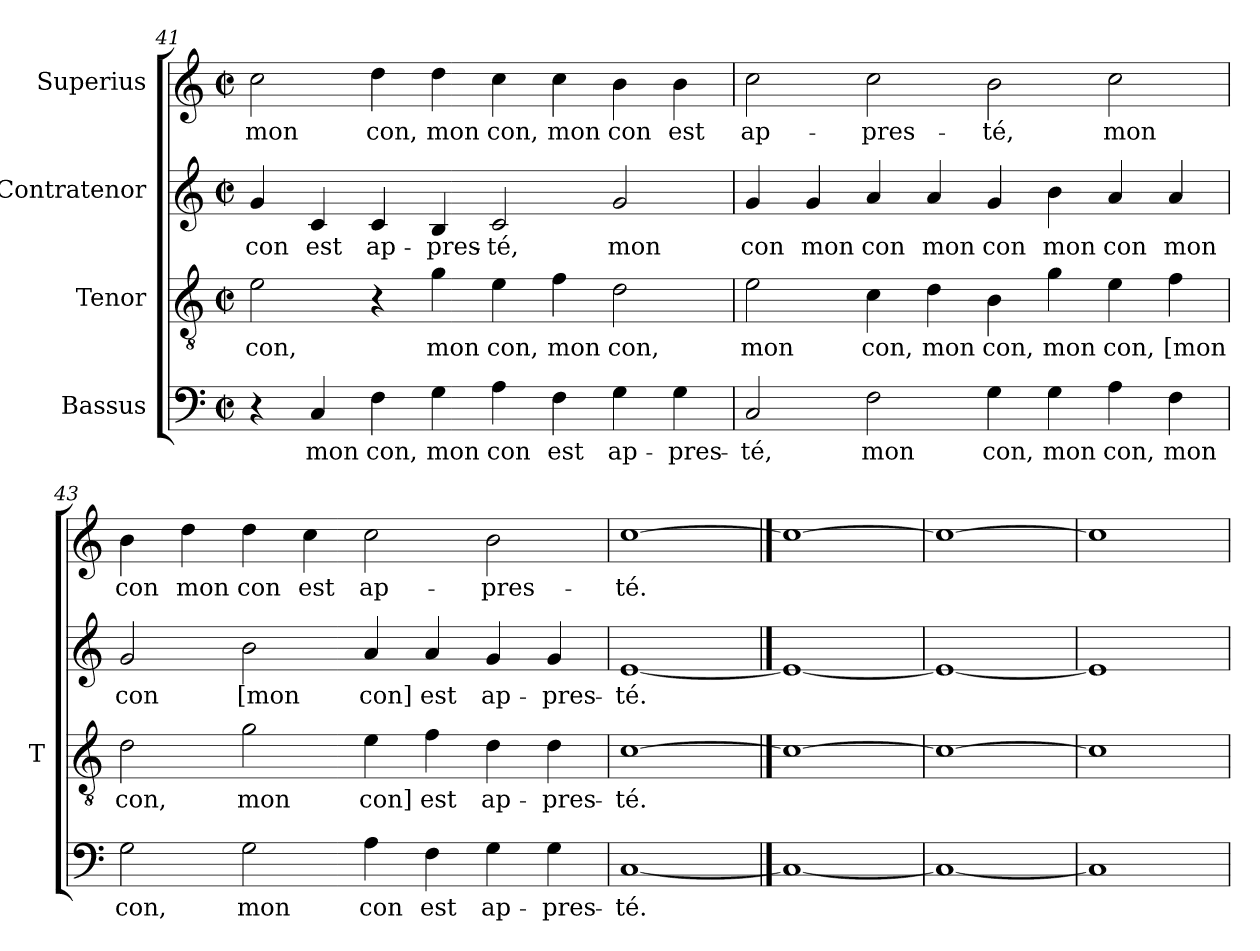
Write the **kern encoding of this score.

**kern	**text	**kern	**text	**kern	**text	**kern	**text
*part4	*part4	*part3	*part3	*part2	*part2	*part1	*part1
*staff4	*staff4	*staff3	*staff3	*staff2	*staff2	*staff1	*staff1
*I"Bassus	*	*I"Tenor	*	*I"Contratenor	*	*I"Superius	*
*	*	*I'T	*	*	*	*	*
*clefF4	*	*clefGv2	*	*clefG2	*	*clefG2	*
*k[]	*	*k[]	*	*k[]	*	*k[]	*
*C:	*	*C:	*	*C:	*	*C:	*
*M2/2	*	*M2/2	*	*M2/2	*	*M2/2	*
*met(c|)	*	*met(c|)	*	*met(c|)	*	*met(c|)	*
=41	=41	=41	=41	=41	=41	=41	=41
4r	.	2e	-con,	4g	-con	2cc	-mon
4C	-mon	.	.	4c	-est	.	.
4F	-con,	4r	.	4c	ap-	4dd	-con,
4G	-mon	4g	-mon	4B	pres-	4dd	-mon
4A	-con	4e	-con,	2c	-té,	4cc	-con,
4F	-est	4f	-mon	.	.	4cc	-mon
4G	ap-	2d	-con,	2g	-mon	4b	-con
4G	pres-	.	.	.	.	4b	-est
=42	=42	=42	=42	=42	=42	=42	=42
2C	-té,	2e	-mon	4g	-con	2cc	ap-
.	.	.	.	4g	-mon	.	.
2F	-mon	4c	-con,	4a	-con	2cc	pres-
.	.	4d	-mon	4a	-mon	.	.
4G	-con,	4B	-con,	4g	-con	2b	-té,
4G	-mon	4g	-mon	4b	-mon	.	.
4A	-con,	4e	-con,	4a	-con	2cc	-mon
4F	-mon	4f	-[mon	4a	-mon	.	.
!!LO:LB:g=z
=43	=43	=43	=43	=43	=43	=43	=43
2G	-con,	2d	-con,	2g	-con	4b	-con
.	.	.	.	.	.	4dd	-mon
2G	-mon	2g	-mon	2b	-[mon	4dd	-con
.	.	.	.	.	.	4cc	-est
4A	-con	4e	-con]	4a	-con]	2cc	ap-
4F	-est	4f	-est	4a	-est	.	.
4G	ap-	4d	ap-	4g	ap-	2b	pres-
4G	pres-	4d	pres-	4g	pres-	.	.
=44	=44	=44	=44	=44	=44	=44	=44
[1C	-té.	[1c	-té.	[1e	-té.	[1cc	-té.
==45	==45	==45	==45	==45	==45	==45	==45
1C_	.	1c_	.	1e_	.	1cc_	.
=46	=46	=46	=46	=46	=46	=46	=46
1C_	.	1c_	.	1e_	.	1cc_	.
=47	=47	=47	=47	=47	=47	=47	=47
1C]	.	1c]	.	1e]	.	1cc]	.
=	=	=	=	=	=	=	=
*-	*-	*-	*-	*-	*-	*-	*-
